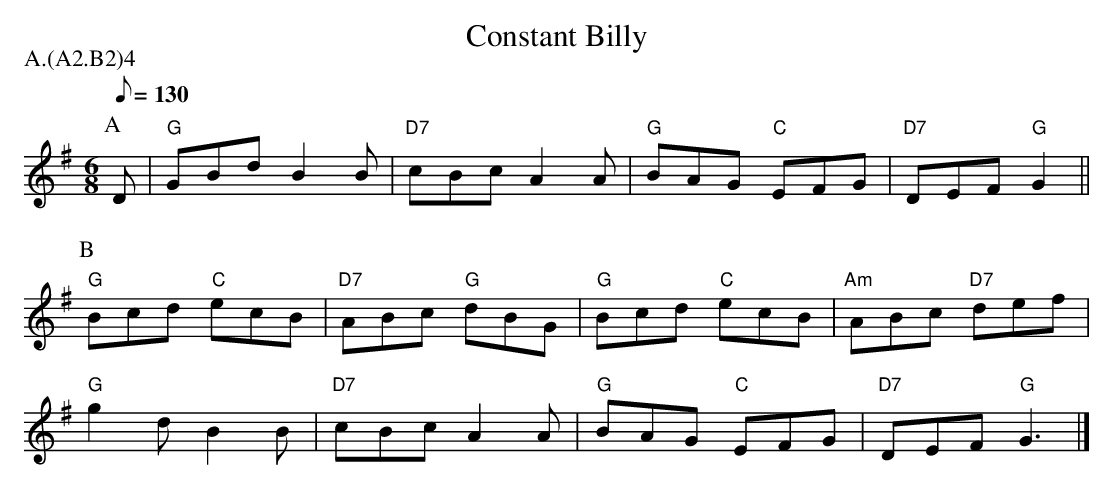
X:1
T: Constant Billy
M: 6/8
L: 1/8
Q: 130
P: A.(A2.B2)4
K: G
P: A
D | "G" GBd B2 B | "D7" cBc A2 A | "G" BAG "C" EFG | "D7" DEF "G" G2 ||
P: B
"G" Bcd "C" ecB | "D7" ABc "G" dBG | "G" Bcd "C" ecB | "Am" ABc "D7" def |
"G" g2 d B2 B | "D7" cBc A2 A | "G" BAG "C" EFG | "D7" DEF "G" G3 |]
